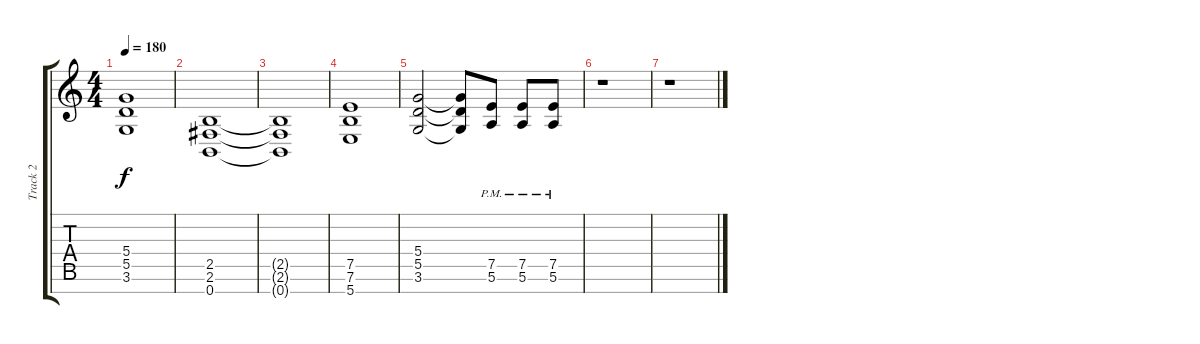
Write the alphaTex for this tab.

\track ("Track 2" "Track 2") {instrument distortionguitar}
\staff {score tabs}
\tuning (E4 B3 G3 D3 A2 E2 B1) {hide}
\ts (4 4)
\tempo 180
\clef g2
\ks c
(5.4 5.5 3.6).1{dy f} |
(2.5 2.6 0.7).1 |
(2.5{t} 2.6{t} 0.7{t}).1 |
(7.5 7.6 5.7).1 |
(5.4 5.5 3.6).2 (5.4{t} 5.5{t} 3.6{t}).8 (7.5{pm} 5.6{pm}).8 (7.5{pm} 5.6{pm}).8 (7.5{pm} 5.6{pm}).8 |
r.1 |
r.1
